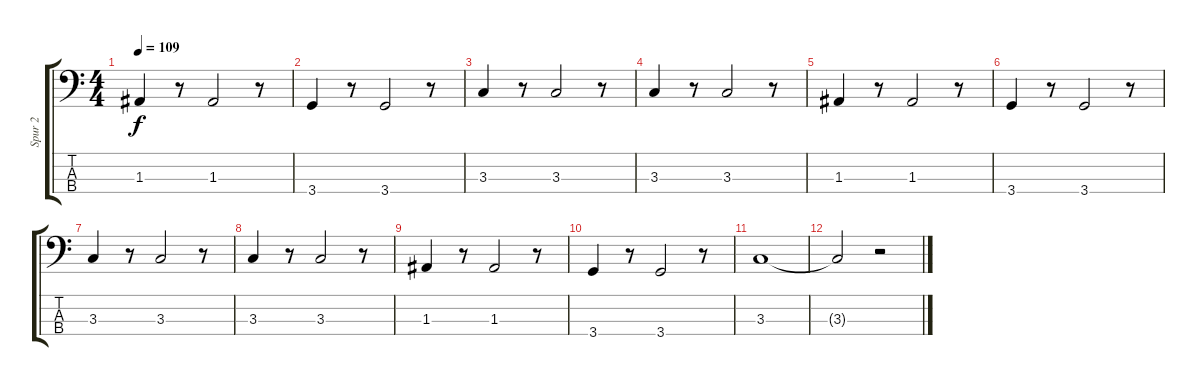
\track ("Spur 2" "Spur 2") {instrument synthbass1}
\staff {score tabs}
\tuning (G2 D2 A1 E1) {hide}
\ts (4 4)
\tempo 109
\clef f4
\ks c
1.3.4{dy f} r.8 1.3.2 r.8 |
3.4.4 r.8 3.4.2 r.8 |
3.3.4 r.8 3.3.2 r.8 |
3.3.4 r.8 3.3.2 r.8 |
1.3.4 r.8 1.3.2 r.8 |
3.4.4 r.8 3.4.2 r.8 |
3.3.4 r.8 3.3.2 r.8 |
3.3.4 r.8 3.3.2 r.8 |
1.3.4 r.8 1.3.2 r.8 |
3.4.4 r.8 3.4.2 r.8 |
3.3.1 |
3.3{t}.2 r.2
